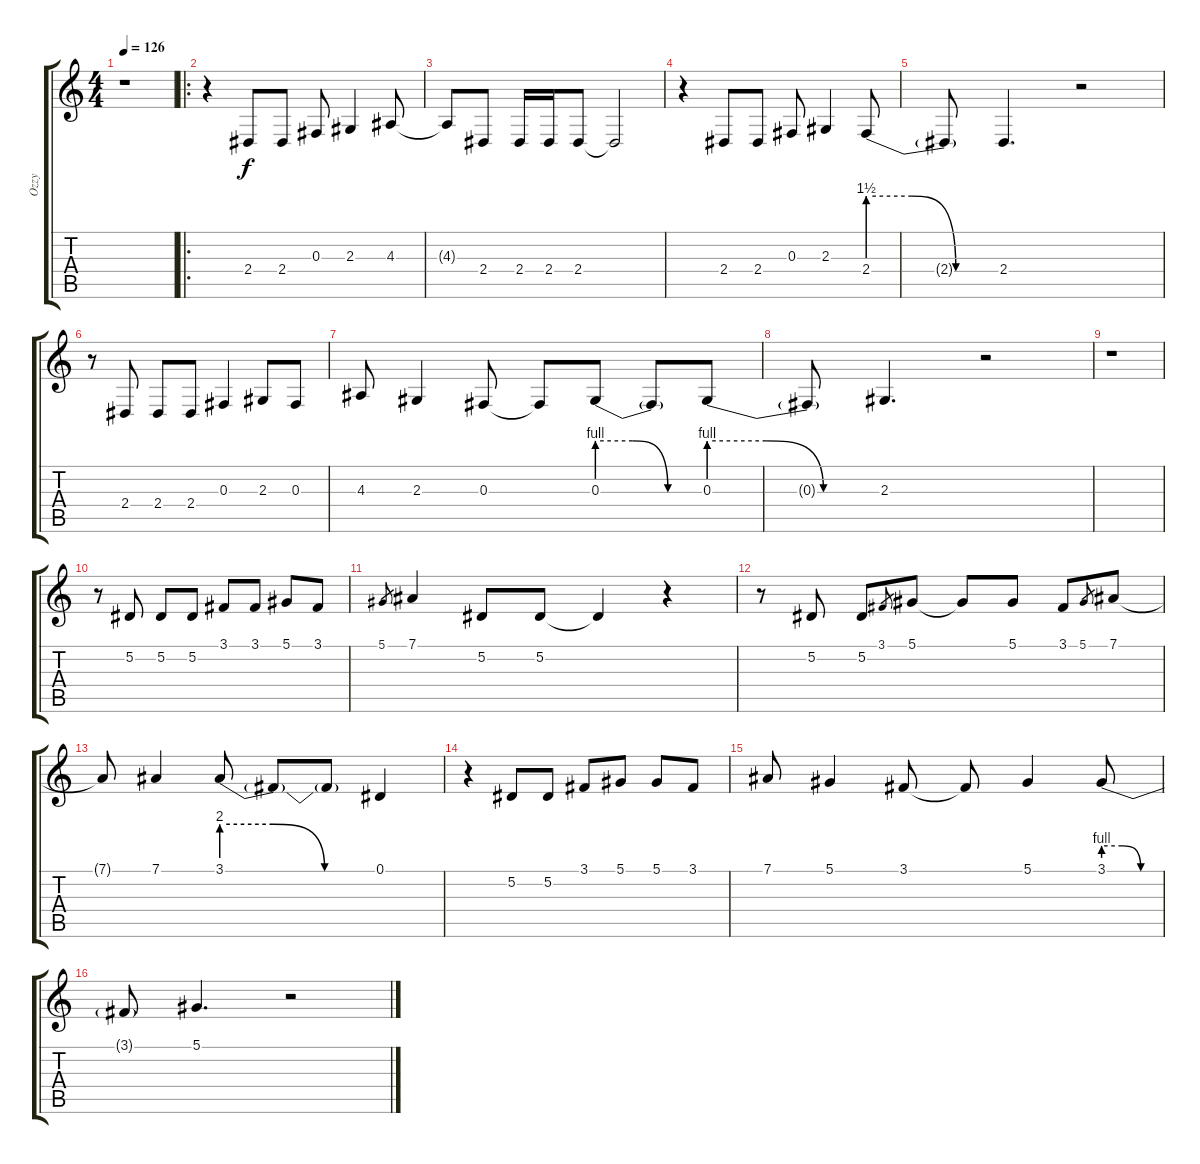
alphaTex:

\track ("Ozzy" "Ozzy") {instrument lead6voice}
\staff {score tabs}
\tuning (Eb4 Bb3 Gb3 Db3 Ab2 Eb2) {hide}
\ts (4 4)
\tempo 126
\clef g2
\ks c
r.1{dy f} |
\ro
r.4 2.4.8 2.4.8 0.3.8 2.3.4 4.3.8 |
4.3{t}.8 2.4.8 2.4.16 2.4.16 2.4.8 2.4{t}.2 |
r.4 2.4.8 2.4.8 0.3.8 2.3.4 2.4{be (custom 0 6 20 6 40 0 60 0)}.8 |
2.4{t}.8 2.4.4{d} r.2 |
r.8 2.4.8 2.4.8 2.4.8 0.3.4 2.3.8 0.3.8 |
4.3.8 2.3.4 0.3.8 0.3{t}.8 0.3{be (custom 0 4 20 4 40 0 60 0)}.8 0.3{t}.8 0.3{be (custom 0 4 20 4 40 0 60 0)}.8 |
0.3{t}.8 2.3.4{d} r.2 |
r.1 |
r.8 5.2.8 5.2.8 5.2.8 3.1.8 3.1.8 5.1.8 3.1.8 |
5.1.8{gr} 7.1.4 5.2.8 5.2.8 5.2{t}.4 r.4 |
r.8 5.2.8 5.2.8 3.1.8{gr} 5.1.8 5.1{t}.8 5.1.8 3.1.8 5.1.8{gr} 7.1.8 |
7.1{t}.8 7.1.4 3.1{be (custom 0 8 20 8 40 0 60 0)}.8 3.1{t}.8 3.1{t}.8 0.1.4 |
r.4 5.2.8 5.2.8 3.1.8 5.1.8 5.1.8 3.1.8 |
7.1.8 5.1.4 3.1.8 3.1{t}.8 5.1.4 3.1{be (custom 0 4 20 4 40 0 60 0)}.8 |
3.1{t}.8 5.1.4{d} r.2
